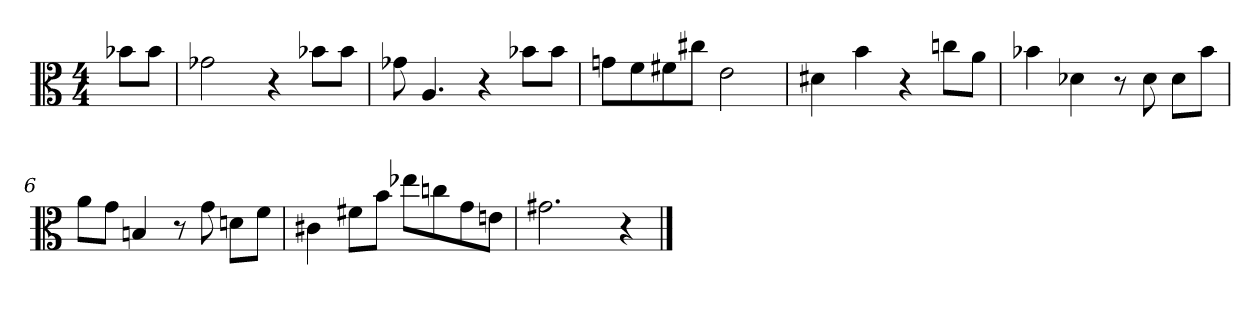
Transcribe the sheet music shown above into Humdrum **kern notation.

**kern
*part1
*staff1
*clefC3
*k[]
*C:
*M4/4
=
8b-X\L
8b-\J
=1
2g-X\
4r
8b-X\L
8b-\J
=2
8g-X\
4.A/
4r
8b-X\L
8b-\J
=3
8gn\L
8f\
8f#X\
8cc#X\J
2e\
=4
4d#X\
4b\
4r
8ccn\L
8a\J
=5
4b-X\
4d-X\
8r
8d-\
8d-\L
8b-\J
=6
8a\L
8g\J
4Bn/
8r
8g\
8dn\L
8f\J
=7
4c#X\
8f#X\L
8b\J
8ee-X\L
8ccn\
8g\
8en\J
=8
2.g#X\
4r
==
*-
